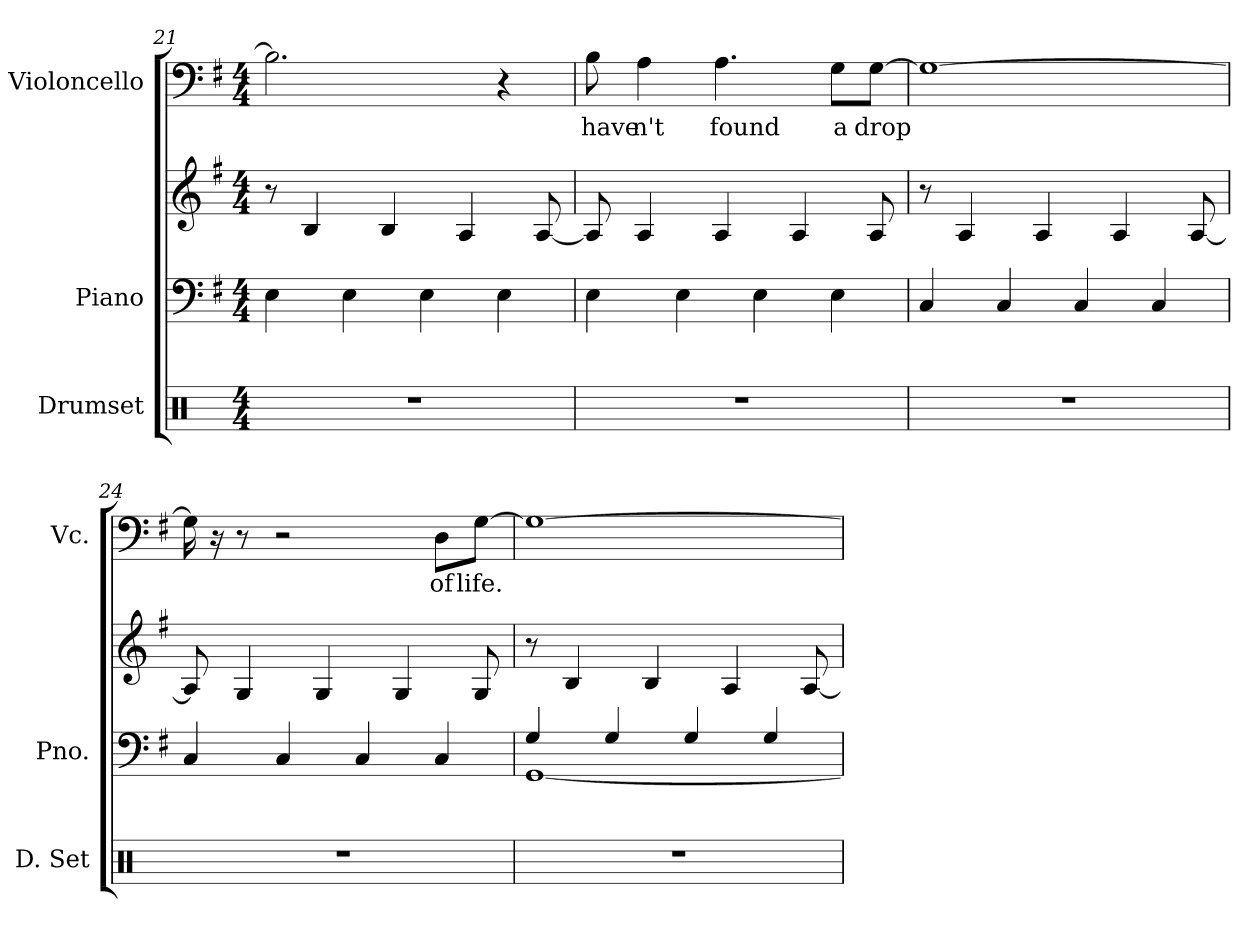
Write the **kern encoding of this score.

**kern	**kern	**kern	**kern	**text
*part3	*part2	*part2	*part1	*part1
*staff4	*staff3	*staff2	*staff1	*staff1
*I"Drumset	*I"Piano	*	*I"Violoncello	*
*I'D. Set	*I'Pno.	*	*I'Vc.	*
!!LO:PB:g=z
*clefX	*clefF4	*clefG2	*clefF4	*
*k[]	*k[f#]	*k[f#]	*k[f#]	*
*M4/4	*M4/4	*M4/4	*M4/4	*
=21	=21	=21	=21	=21
1r	4E\	8r	2.B\]	.
.	.	4B/	.	.
.	4E\	.	.	.
.	.	4B/	.	.
.	4E\	.	.	.
.	.	4A/	.	.
.	4E\	.	4r	.
.	.	[8A/	.	.
=22	=22	=22	=22	=22
!	!	!	!	!LO:LY:b
1r	4E\	8A/]	8B\	have
!	!	!	!	!LO:LY:b
.	.	4A/	4A\	-n't
.	4E\	.	.	.
!	!	!	!	!LO:LY:b
.	.	4A/	4.A\	found
.	4E\	.	.	.
.	.	4A/	.	.
!	!	!	!	!LO:LY:b
.	4E\	.	8G\L	a
!	!	!	!	!LO:LY:b
.	.	8A/	[8G\J	drop
=23	=23	=23	=23	=23
1r	4C/	8r	1G_	.
.	.	4A/	.	.
.	4C/	.	.	.
.	.	4A/	.	.
.	4C/	.	.	.
.	.	4A/	.	.
.	4C/	.	.	.
.	.	[8A/	.	.
=24	=24	=24	=24	=24
1r	4C/	8A/]	16G\]	.
.	.	.	16r	.
.	.	4G/	8r	.
.	4C/	.	2r	.
.	.	4G/	.	.
.	4C/	.	.	.
.	.	4G/	.	.
!	!	!	!	!LO:LY:b
.	4C/	.	8D\L	of
!	!	!	!	!LO:LY:b
.	.	8G/	[8G\J	life.
!!LO:LB:g=z
=25	=25	=25	=25	=25
*	*^	*	*	*
1r	4G/	[1GG	8r	1G_	.
.	.	.	4B/	.	.
.	4G/	.	.	.	.
.	.	.	4B/	.	.
.	4G/	.	.	.	.
.	.	.	4A/	.	.
.	4G/	.	.	.	.
.	.	.	[8A/	.	.
*	*v	*v	*	*	*
=	=	=	=	=
*-	*-	*-	*-	*-
